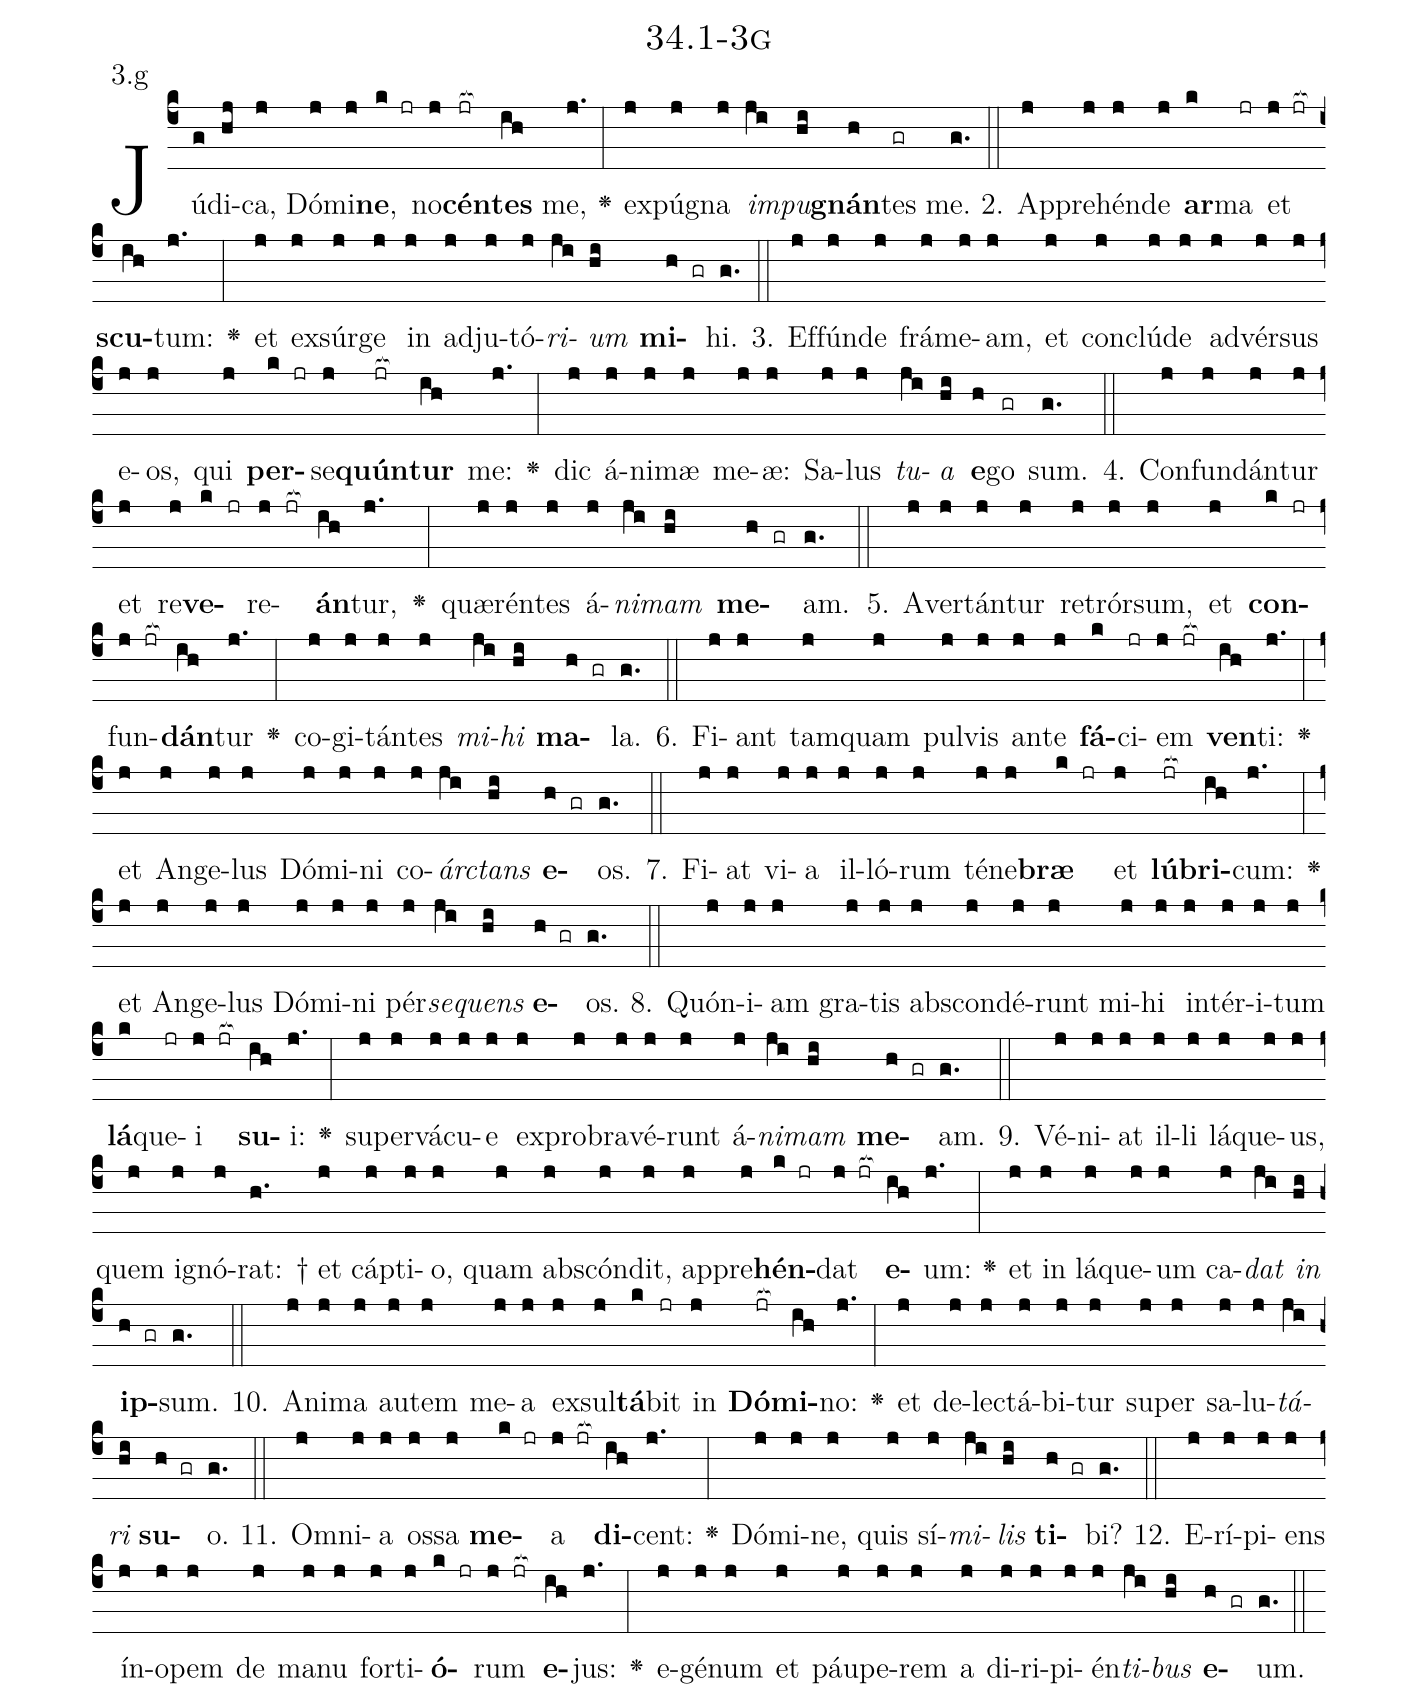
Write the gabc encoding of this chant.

name: 34.1-3g;
annotation: 3.g;
%%
(c4)Jú(g)di(hj)ca,(j) Dó(j)mi(j)<b>ne</b>,(k jr) no(j)<b>cén</b>(jr[ocb:1{])<b>tes</b>(ih[ocb:0}]) me,(j.) <v>\greheightstar</v>(:) ex(j)pú(j)gna(j) <i>im</i>(ji)<i>pu</i>(hi)<b>gnán</b>(h)tes(gr) me.(g.) (::)
2. Ap(j)pre(j)hén(j)de(j) <b>ar</b>(k)ma(jr) et(j jr[ocb:1{]) <b>scu</b>(ih[ocb:0}])tum:(j.) <v>\greheightstar</v>(:) et(j) ex(j)súr(j)ge(j) in(j) ad(j)ju(j)tó(j)<i>ri</i>(ji)<i>um</i>(hi) <b>mi</b>(h gr)hi.(g.) (::)
3. Ef(j)fún(j)de(j) frá(j)me(j)am,(j) et(j) con(j)clú(j)de(j) ad(j)vér(j)sus(j) e(j)os,(j) qui(j) <b>per</b>(k jr)se(j)<b>quún</b>(jr[ocb:1{])<b>tur</b>(ih[ocb:0}]) me:(j.) <v>\greheightstar</v>(:) dic(j) á(j)ni(j)mæ(j) me(j)æ:(j) Sa(j)lus(j) <i>tu</i>(ji)<i>a</i>(hi) <b>e</b>(h)go(gr) sum.(g.) (::)
4. Con(j)fun(j)dán(j)tur(j) et(j) re(j)<b>ve</b>(k jr)re(j jr[ocb:1{])<b>án</b>(ih[ocb:0}])tur,(j.) <v>\greheightstar</v>(:) quæ(j)rén(j)tes(j) á(j)<i>ni</i>(ji)<i>mam</i>(hi) <b>me</b>(h gr)am.(g.) (::)
5. A(j)ver(j)tán(j)tur(j) re(j)trór(j)sum,(j) et(j) <b>con</b>(k jr)fun(j jr[ocb:1{])<b>dán</b>(ih[ocb:0}])tur(j.) <v>\greheightstar</v>(:) co(j)gi(j)tán(j)tes(j) <i>mi</i>(ji)<i>hi</i>(hi) <b>ma</b>(h gr)la.(g.) (::)
6. Fi(j)ant(j) tam(j)quam(j) pul(j)vis(j) an(j)te(j) <b>fá</b>(k)ci(jr)em(j jr[ocb:1{]) <b>ven</b>(ih[ocb:0}])ti:(j.) <v>\greheightstar</v>(:) et(j) An(j)ge(j)lus(j) Dó(j)mi(j)ni(j) co(j)<i>árc</i>(ji)<i>tans</i>(hi) <b>e</b>(h gr)os.(g.) (::)
7. Fi(j)at(j) vi(j)a(j) il(j)ló(j)rum(j) té(j)ne(j)<b>bræ</b>(k jr) et(j) <b>lú</b>(jr[ocb:1{])<b>bri</b>(ih[ocb:0}])cum:(j.) <v>\greheightstar</v>(:) et(j) An(j)ge(j)lus(j) Dó(j)mi(j)ni(j) pér(j)<i>se</i>(ji)<i>quens</i>(hi) <b>e</b>(h gr)os.(g.) (::)
8. Quón(j)i(j)am(j) gra(j)tis(j) abs(j)con(j)dé(j)runt(j) mi(j)hi(j) in(j)tér(j)i(j)tum(j) <b>lá</b>(k)que(jr)i(j jr[ocb:1{]) <b>su</b>(ih[ocb:0}])i:(j.) <v>\greheightstar</v>(:) su(j)per(j)vá(j)cu(j)e(j) ex(j)pro(j)bra(j)vé(j)runt(j) á(j)<i>ni</i>(ji)<i>mam</i>(hi) <b>me</b>(h gr)am.(g.) (::)
9. Vé(j)ni(j)at(j) il(j)li(j) lá(j)que(j)us,(j) quem(j) i(j)gnó(j)rat: †(h.) et(j) cáp(j)ti(j)o,(j) quam(j) abs(j)cón(j)dit,(j) ap(j)pre(j)<b>hén</b>(k jr)dat(j jr[ocb:1{]) <b>e</b>(ih[ocb:0}])um:(j.) <v>\greheightstar</v>(:) et(j) in(j) lá(j)que(j)um(j) ca(j)<i>dat</i>(ji) <i>in</i>(hi) <b>ip</b>(h gr)sum.(g.) (::)
10. A(j)ni(j)ma(j) au(j)tem(j) me(j)a(j) ex(j)sul(j)<b>tá</b>(k)bit(jr) in(j) <b>Dó</b>(jr[ocb:1{])<b>mi</b>(ih[ocb:0}])no:(j.) <v>\greheightstar</v>(:) et(j) de(j)lec(j)tá(j)bi(j)tur(j) su(j)per(j) sa(j)lu(j)<i>tá</i>(ji)<i>ri</i>(hi) <b>su</b>(h gr)o.(g.) (::)
11. Om(j)ni(j)a(j) os(j)sa(j) <b>me</b>(k jr)a(j jr[ocb:1{]) <b>di</b>(ih[ocb:0}])cent:(j.) <v>\greheightstar</v>(:) Dó(j)mi(j)ne,(j) quis(j) sí(j)<i>mi</i>(ji)<i>lis</i>(hi) <b>ti</b>(h gr)bi?(g.) (::)
12. E(j)rí(j)pi(j)ens(j) ín(j)o(j)pem(j) de(j) ma(j)nu(j) for(j)ti(j)<b>ó</b>(k jr)rum(j jr[ocb:1{]) <b>e</b>(ih[ocb:0}])jus:(j.) <v>\greheightstar</v>(:) e(j)gé(j)num(j) et(j) páu(j)pe(j)rem(j) a(j) di(j)ri(j)pi(j)én(j)<i>ti</i>(ji)<i>bus</i>(hi) <b>e</b>(h gr)um.(g.) (::)
